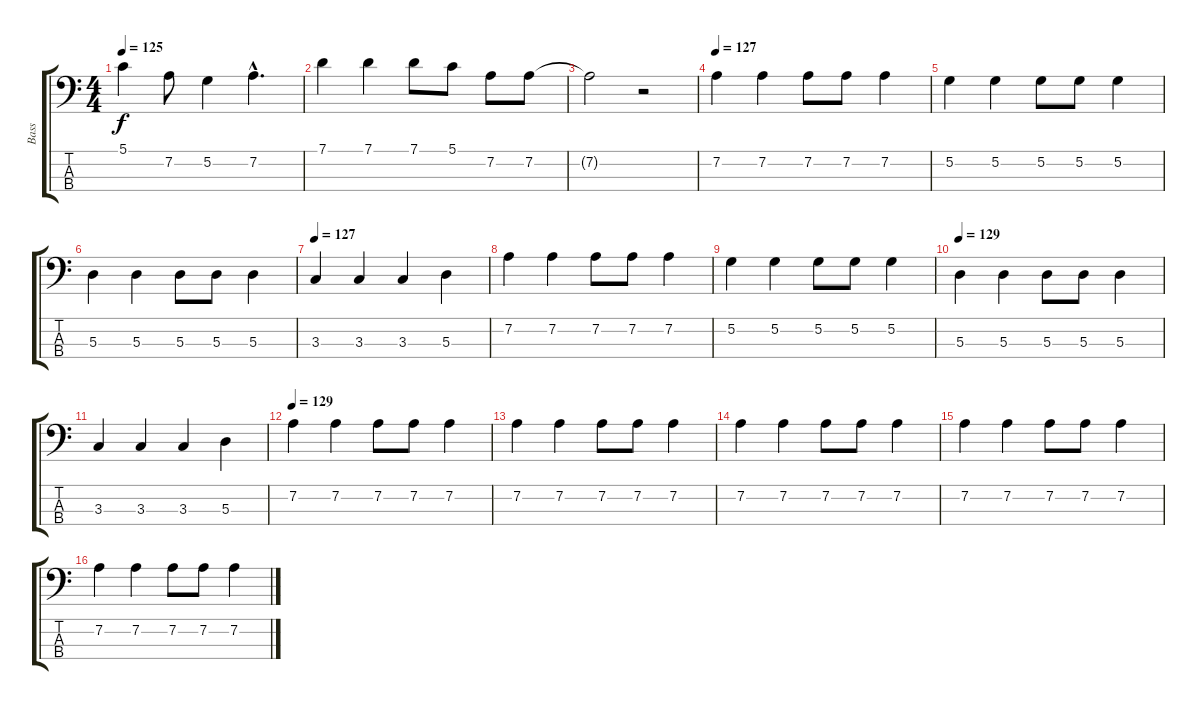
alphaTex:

\track ("Bass" "Bass") {instrument acousticguitarnylon}
\staff {score tabs}
\tuning (G2 D2 A1 E1) {hide}
\ts (4 4)
\tempo 125
\clef f4
\ks c
5.1{t}.4{dy f} 7.2.8 5.2.4 7.2{hac}.4{d} |
7.1.4 7.1.4 7.1.8 5.1.8 7.2.8 7.2.8 |
7.2{t}.2 r.2 |
\tempo 127
7.2.4 7.2.4 7.2.8 7.2.8 7.2.4 |
5.2.4 5.2.4 5.2.8 5.2.8 5.2.4 |
5.3.4 5.3.4 5.3.8 5.3.8 5.3.4 |
\tempo 127
3.3.4 3.3.4 3.3.4 5.3.4 |
7.2.4 7.2.4 7.2.8 7.2.8 7.2.4 |
5.2.4 5.2.4 5.2.8 5.2.8 5.2.4 |
\tempo 129
5.3.4 5.3.4 5.3.8 5.3.8 5.3.4 |
3.3.4 3.3.4 3.3.4 5.3.4 |
\tempo 129
7.2.4 7.2.4 7.2.8 7.2.8 7.2.4 |
7.2.4 7.2.4 7.2.8 7.2.8 7.2.4 |
7.2.4 7.2.4 7.2.8 7.2.8 7.2.4 |
7.2.4 7.2.4 7.2.8 7.2.8 7.2.4 |
7.2.4 7.2.4 7.2.8 7.2.8 7.2.4
